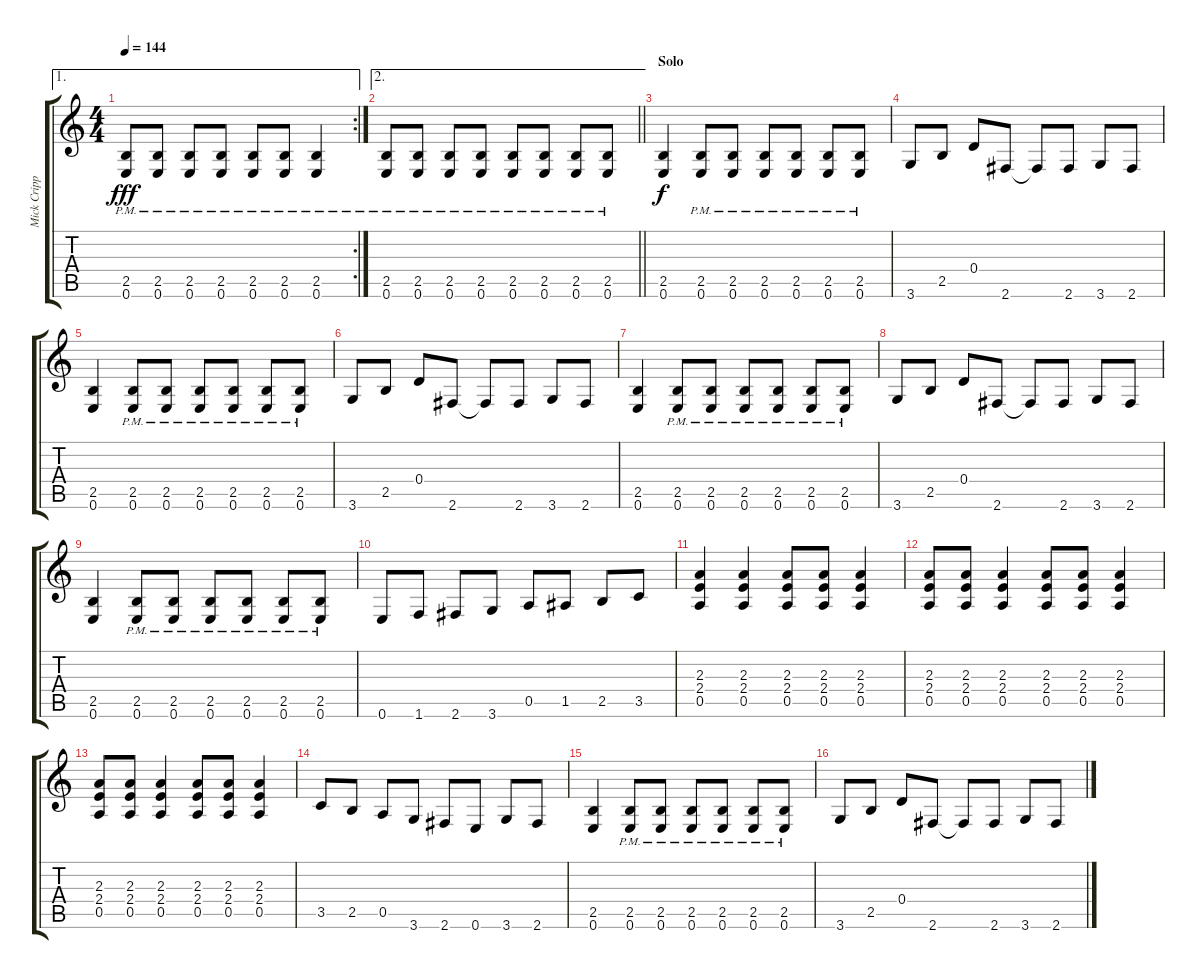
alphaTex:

\track ("Mick Cripps" "Mick Cripp") {instrument overdrivenguitar}
\staff {score tabs}
\tuning (E4 B3 G3 D3 A2 E2) {hide}
\ae 1
\rc 2
\ts (4 4)
\tempo 144
\clef g2
\ks c
(2.5{pm} 0.6{pm}).8{dy fff} (2.5{pm} 0.6{pm}).8 (2.5{pm} 0.6{pm}).8 (2.5{pm} 0.6{pm}).8 (2.5{pm} 0.6{pm}).8 (2.5{pm} 0.6{pm}).8 (2.5{pm} 0.6{pm}).4 |
\ae 2
\barLineRight lightlight
(2.5{pm} 0.6{pm}).8 (2.5{pm} 0.6{pm}).8 (2.5{pm} 0.6{pm}).8 (2.5{pm} 0.6{pm}).8 (2.5{pm} 0.6{pm}).8 (2.5{pm} 0.6{pm}).8 (2.5{pm} 0.6{pm}).8 (2.5{pm} 0.6{pm}).8 |
\section ("" "Solo")
(2.5 0.6).4{dy f} (2.5{pm} 0.6{pm}).8 (2.5{pm} 0.6{pm}).8 (2.5{pm} 0.6{pm}).8 (2.5{pm} 0.6{pm}).8 (2.5{pm} 0.6{pm}).8 (2.5{pm} 0.6{pm}).8 |
3.6.8 2.5.8 0.4.8 2.6.8 2.6{t}.8 2.6.8 3.6.8 2.6.8 |
(2.5 0.6).4 (2.5{pm} 0.6{pm}).8 (2.5{pm} 0.6{pm}).8 (2.5{pm} 0.6{pm}).8 (2.5{pm} 0.6{pm}).8 (2.5{pm} 0.6{pm}).8 (2.5{pm} 0.6{pm}).8 |
3.6.8 2.5.8 0.4.8 2.6.8 2.6{t}.8 2.6.8 3.6.8 2.6.8 |
(2.5 0.6).4 (2.5{pm} 0.6{pm}).8 (2.5{pm} 0.6{pm}).8 (2.5{pm} 0.6{pm}).8 (2.5{pm} 0.6{pm}).8 (2.5{pm} 0.6{pm}).8 (2.5{pm} 0.6{pm}).8 |
3.6.8 2.5.8 0.4.8 2.6.8 2.6{t}.8 2.6.8 3.6.8 2.6.8 |
(2.5 0.6).4 (2.5{pm} 0.6{pm}).8 (2.5{pm} 0.6{pm}).8 (2.5{pm} 0.6{pm}).8 (2.5{pm} 0.6{pm}).8 (2.5{pm} 0.6{pm}).8 (2.5{pm} 0.6{pm}).8 |
0.6.8 1.6.8 2.6.8 3.6.8 0.5.8 1.5.8 2.5.8 3.5.8 |
(2.3 2.4 0.5).4 (2.3 2.4 0.5).4 (2.3 2.4 0.5).8 (2.3 2.4 0.5).8 (2.3 2.4 0.5).4 |
(2.3 2.4 0.5).8 (2.3 2.4 0.5).8 (2.3 2.4 0.5).4 (2.3 2.4 0.5).8 (2.3 2.4 0.5).8 (2.3 2.4 0.5).4 |
(2.3 2.4 0.5).8 (2.3 2.4 0.5).8 (2.3 2.4 0.5).4 (2.3 2.4 0.5).8 (2.3 2.4 0.5).8 (2.3 2.4 0.5).4 |
3.5.8 2.5.8 0.5.8 3.6.8 2.6.8 0.6.8 3.6.8 2.6.8 |
(2.5 0.6).4 (2.5{pm} 0.6{pm}).8 (2.5{pm} 0.6{pm}).8 (2.5{pm} 0.6{pm}).8 (2.5{pm} 0.6{pm}).8 (2.5{pm} 0.6{pm}).8 (2.5{pm} 0.6{pm}).8 |
3.6.8 2.5.8 0.4.8 2.6.8 2.6{t}.8 2.6.8 3.6.8 2.6.8
